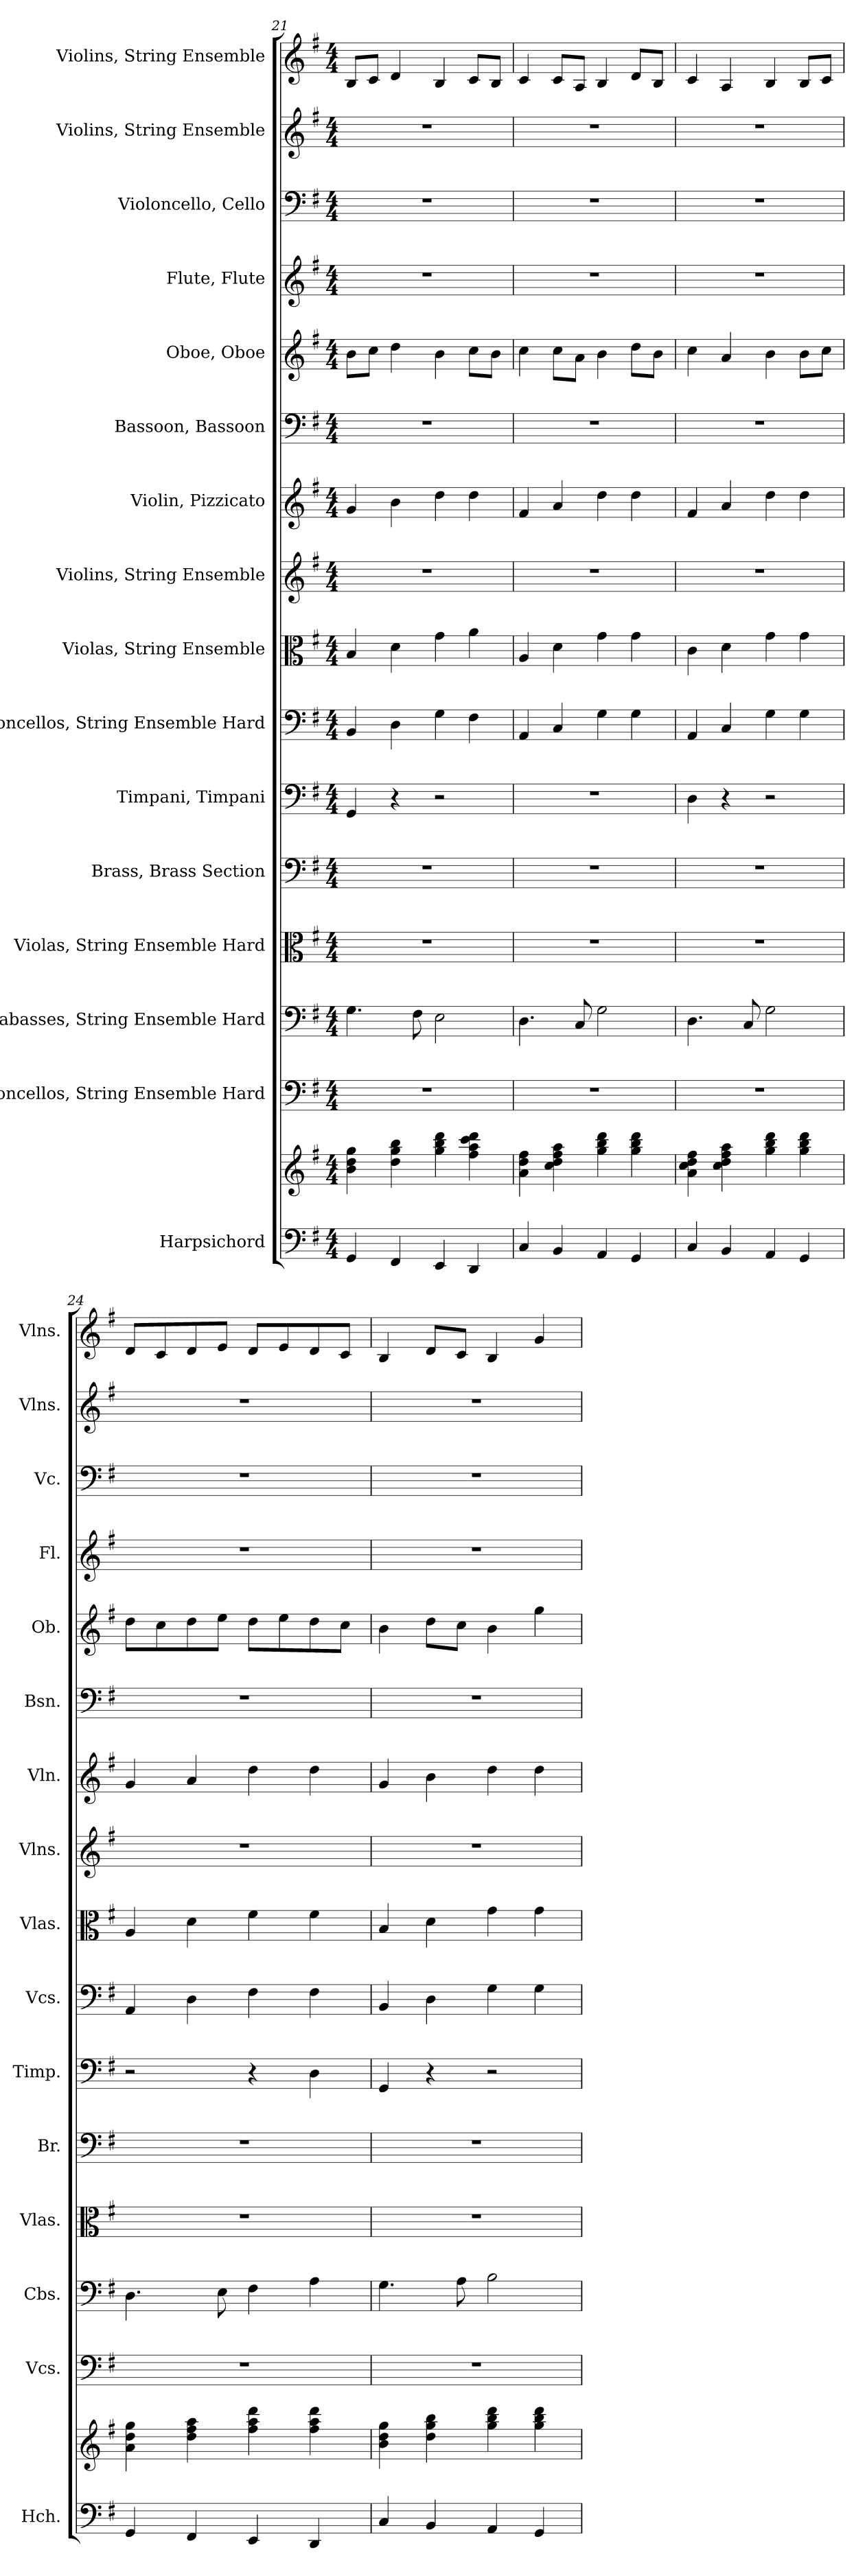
**kern	**kern	**kern	**kern	**kern	**kern	**kern	**kern	**kern	**kern	**kern	**kern	**kern	**kern	**kern	**kern	**kern
*part16	*part16	*part15	*part14	*part13	*part12	*part11	*part10	*part9	*part8	*part7	*part6	*part5	*part4	*part3	*part2	*part1
*staff17	*staff16	*staff15	*staff14	*staff13	*staff12	*staff11	*staff10	*staff9	*staff8	*staff7	*staff6	*staff5	*staff4	*staff3	*staff2	*staff1
*I"Harpsichord	*	*I"Violoncellos, String Ensemble Hard	*I"Contrabasses, String Ensemble Hard	*I"Violas, String Ensemble Hard	*I"Brass, Brass Section	*I"Timpani, Timpani	*I"Violoncellos, String Ensemble Hard	*I"Violas, String Ensemble	*I"Violins, String Ensemble	*I"Violin, Pizzicato	*I"Bassoon, Bassoon	*I"Oboe, Oboe	*I"Flute, Flute	*I"Violoncello, Cello	*I"Violins, String Ensemble	*I"Violins, String Ensemble
*I'Hch.	*	*I'Vcs.	*I'Cbs.	*I'Vlas.	*I'Br.	*I'Timp.	*I'Vcs.	*I'Vlas.	*I'Vlns.	*I'Vln.	*I'Bsn.	*I'Ob.	*I'Fl.	*I'Vc.	*I'Vlns.	*I'Vlns.
!!LO:PB:g=z
*clefF4	*clefG2	*clefF4	*clefF4	*clefC3	*clefF4	*clefF4	*clefF4	*clefC3	*clefG2	*clefG2	*clefF4	*clefG2	*clefG2	*clefF4	*clefG2	*clefG2
*	*	*	*ITrd7c12	*	*	*	*	*	*	*	*	*	*	*	*	*
*k[f#]	*k[f#]	*k[f#]	*k[f#]	*k[f#]	*k[f#]	*k[f#]	*k[f#]	*k[f#]	*k[f#]	*k[f#]	*k[f#]	*k[f#]	*k[f#]	*k[f#]	*k[f#]	*k[f#]
*M4/4	*M4/4	*M4/4	*M4/4	*M4/4	*M4/4	*M4/4	*M4/4	*M4/4	*M4/4	*M4/4	*M4/4	*M4/4	*M4/4	*M4/4	*M4/4	*M4/4
=21	=21	=21	=21	=21	=21	=21	=21	=21	=21	=21	=21	=21	=21	=21	=21	=21
4GG/	4b\ 4dd\ 4gg\	1r	4.GG\	1r	1r	4GG/	4BB/	4B/	1r	4g/	1r	8b\L	1r	1r	1r	8B/L
.	.	.	.	.	.	.	.	.	.	.	.	8cc\J	.	.	.	8c/J
4FF#/	4dd\ 4gg\ 4bb\	.	.	.	.	4r	4D\	4d\	.	4b\	.	4dd\	.	.	.	4d/
.	.	.	8FF#\	.	.	.	.	.	.	.	.	.	.	.	.	.
4EE/	4gg\ 4bb\ 4ddd\	.	2EE\	.	.	2r	4G\	4g\	.	4dd\	.	4b\	.	.	.	4B/
4DD/	4ff#\ 4aa\ 4ccc\ 4ddd\	.	.	.	.	.	4F#\	4a\	.	4dd\	.	8cc\L	.	.	.	8c/L
.	.	.	.	.	.	.	.	.	.	.	.	8b\J	.	.	.	8B/J
=22	=22	=22	=22	=22	=22	=22	=22	=22	=22	=22	=22	=22	=22	=22	=22	=22
4C/	4a\ 4dd\ 4ff#\	1r	4.DD\	1r	1r	1r	4AA/	4A/	1r	4f#/	1r	4cc\	1r	1r	1r	4c/
4BB/	4cc\ 4dd\ 4ff#\ 4aa\	.	.	.	.	.	4C/	4d\	.	4a/	.	8cc\L	.	.	.	8c/L
.	.	.	8CC/	.	.	.	.	.	.	.	.	8a\J	.	.	.	8A/J
4AA/	4gg\ 4bb\ 4ddd\	.	2GG\	.	.	.	4G\	4g\	.	4dd\	.	4b\	.	.	.	4B/
4GG/	4gg\ 4bb\ 4ddd\	.	.	.	.	.	4G\	4g\	.	4dd\	.	8dd\L	.	.	.	8d/L
.	.	.	.	.	.	.	.	.	.	.	.	8b\J	.	.	.	8B/J
=23	=23	=23	=23	=23	=23	=23	=23	=23	=23	=23	=23	=23	=23	=23	=23	=23
4C/	4a\ 4cc\ 4dd\ 4ff#\	1r	4.DD\	1r	1r	4D\	4AA/	4c\	1r	4f#/	1r	4cc\	1r	1r	1r	4c/
4BB/	4cc\ 4dd\ 4ff#\ 4aa\	.	.	.	.	4r	4C/	4d\	.	4a/	.	4a/	.	.	.	4A/
.	.	.	8CC/	.	.	.	.	.	.	.	.	.	.	.	.	.
4AA/	4gg\ 4bb\ 4ddd\	.	2GG\	.	.	2r	4G\	4g\	.	4dd\	.	4b\	.	.	.	4B/
4GG/	4gg\ 4bb\ 4ddd\	.	.	.	.	.	4G\	4g\	.	4dd\	.	8b\L	.	.	.	8B/L
.	.	.	.	.	.	.	.	.	.	.	.	8cc\J	.	.	.	8c/J
=24	=24	=24	=24	=24	=24	=24	=24	=24	=24	=24	=24	=24	=24	=24	=24	=24
4GG/	4a\ 4dd\ 4gg\	1r	4.DD\	1r	1r	2r	4AA/	4A/	1r	4g/	1r	8dd\L	1r	1r	1r	8d/L
.	.	.	.	.	.	.	.	.	.	.	.	8cc\	.	.	.	8c/
4FF#/	4dd\ 4ff#\ 4aa\	.	.	.	.	.	4D\	4d\	.	4a/	.	8dd\	.	.	.	8d/
.	.	.	8EE\	.	.	.	.	.	.	.	.	8ee\J	.	.	.	8e/J
4EE/	4ff#\ 4aa\ 4ddd\	.	4FF#\	.	.	4r	4F#\	4f#\	.	4dd\	.	8dd\L	.	.	.	8d/L
.	.	.	.	.	.	.	.	.	.	.	.	8ee\	.	.	.	8e/
4DD/	4ff#\ 4aa\ 4ddd\	.	4AA\	.	.	4D\	4F#\	4f#\	.	4dd\	.	8dd\	.	.	.	8d/
.	.	.	.	.	.	.	.	.	.	.	.	8cc\J	.	.	.	8c/J
=25	=25	=25	=25	=25	=25	=25	=25	=25	=25	=25	=25	=25	=25	=25	=25	=25
4C/	4b\ 4dd\ 4gg\	1r	4.GG\	1r	1r	4GG/	4BB/	4B/	1r	4g/	1r	4b\	1r	1r	1r	4B/
4BB/	4dd\ 4gg\ 4bb\	.	.	.	.	4r	4D\	4d\	.	4b\	.	8dd\L	.	.	.	8d/L
.	.	.	8AA\	.	.	.	.	.	.	.	.	8cc\J	.	.	.	8c/J
4AA/	4gg\ 4bb\ 4ddd\	.	2BB\	.	.	2r	4G\	4g\	.	4dd\	.	4b\	.	.	.	4B/
4GG/	4gg\ 4bb\ 4ddd\	.	.	.	.	.	4G\	4g\	.	4dd\	.	4gg\	.	.	.	4g/
=	=	=	=	=	=	=	=	=	=	=	=	=	=	=	=	=
*-	*-	*-	*-	*-	*-	*-	*-	*-	*-	*-	*-	*-	*-	*-	*-	*-
